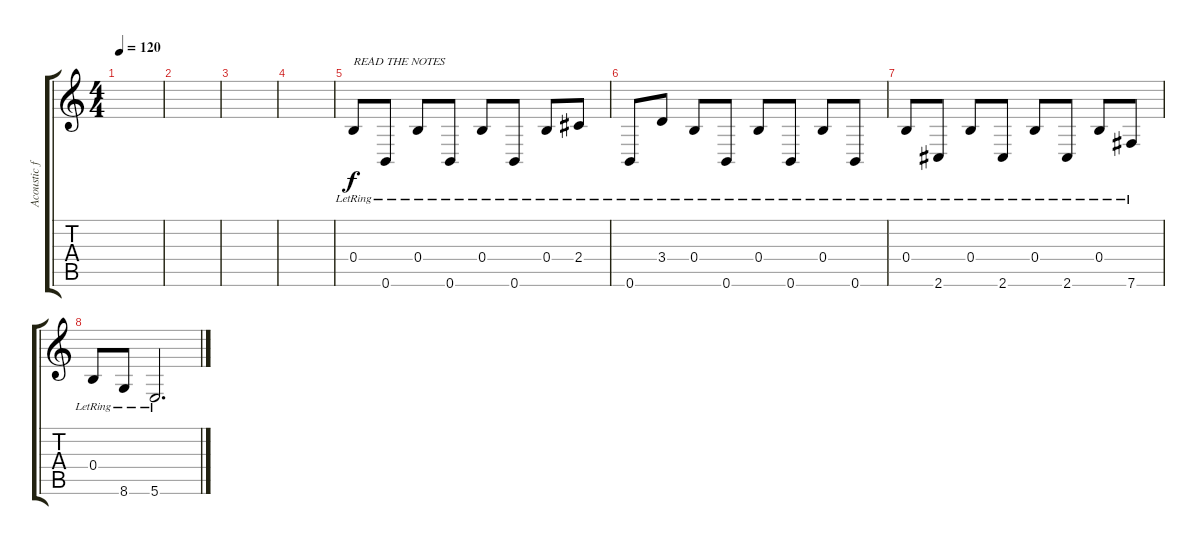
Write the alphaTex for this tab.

\track ("Acoustic fill" "Acoustic f") {instrument acousticguitarsteel}
\staff {score tabs}
\tuning (Db4 Ab3 E3 B2 Gb2 B1) {hide}
\ts (4 4)
\tempo 120
\clef g2
\ks c
|
|
|
|
0.4{lr}.8{txt "READ THE NOTES"} 0.6{lr}.8 0.4{lr}.8 0.6{lr}.8 0.4{lr}.8 0.6{lr}.8 0.4{lr}.8 2.4{lr}.8 |
0.6{lr}.8 3.4{lr}.8 0.4{lr}.8 0.6{lr}.8 0.4{lr}.8 0.6{lr}.8 0.4{lr}.8 0.6{lr}.8 |
0.4{lr}.8 2.6{lr}.8 0.4{lr}.8 2.6{lr}.8 0.4{lr}.8 2.6{lr}.8 0.4{lr}.8 7.6{lr}.8 |
0.4{lr}.8 8.6{lr}.8 5.6{lr}.2{d}
